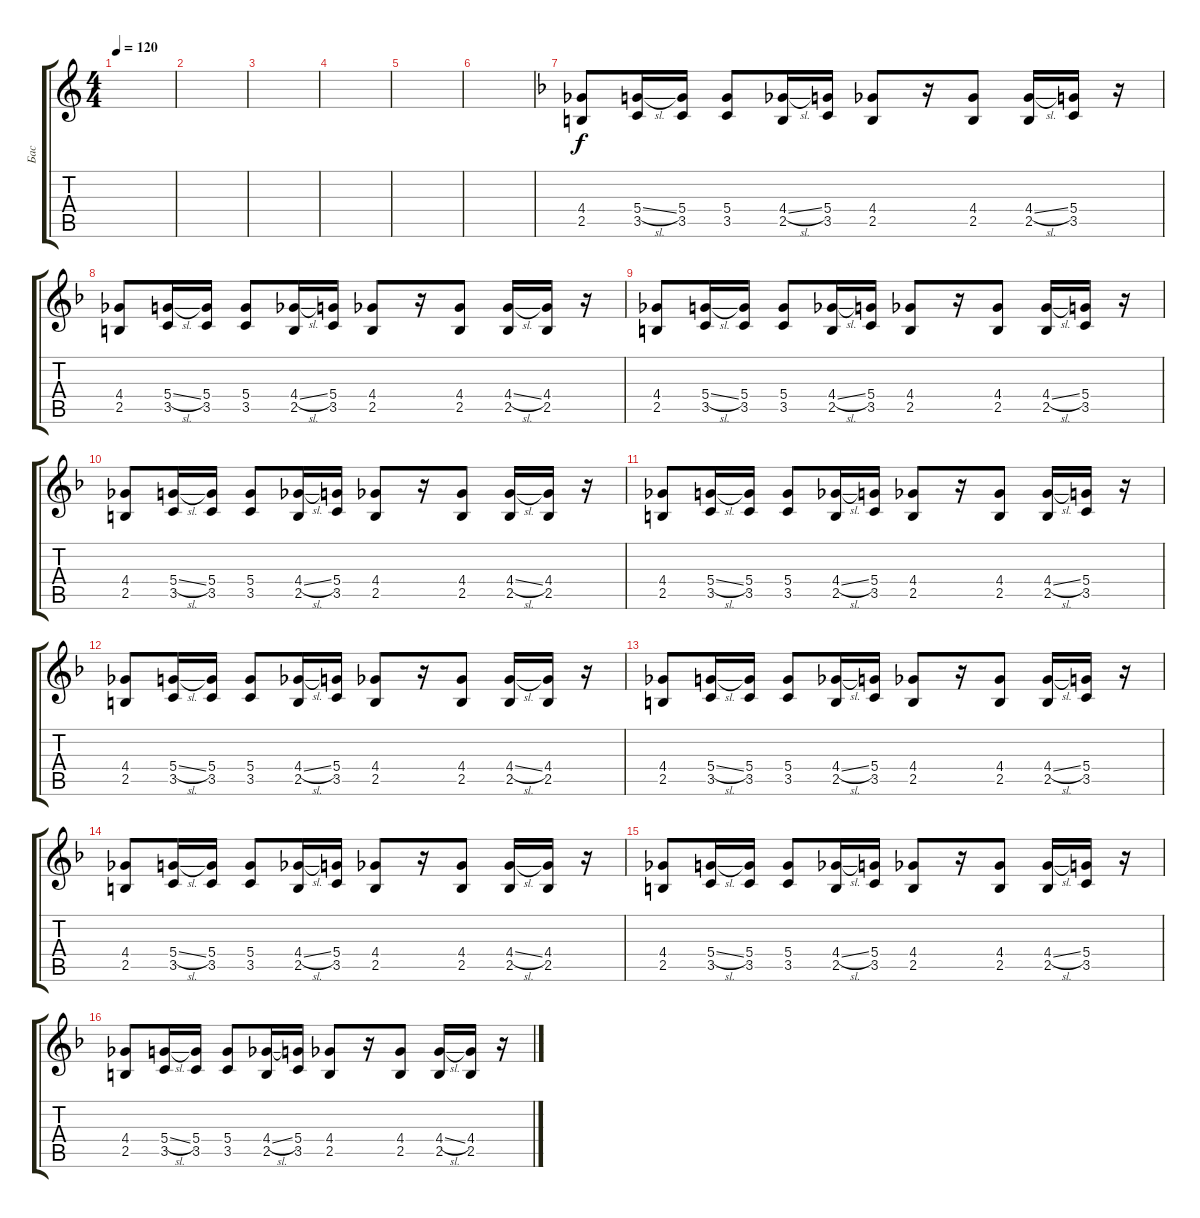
\track ("Бас" "Бас") {instrument electricbassfinger}
\staff {score tabs}
\tuning (E4 B3 G3 D3 A2 E2) {hide}
\ts (4 4)
\tempo 120
\clef g2
\ks c
|
|
|
|
|
|
\ks dminor
(4.4 2.5).8 (5.4{sl} 3.5).16 (5.4 3.5).16 (5.4 3.5).8 (4.4{sl} 2.5).16 (5.4 3.5).16 (4.4 2.5).8 r.16 (4.4 2.5).8 (4.4{sl} 2.5).16 (5.4 3.5).16 r.16 |
(4.4 2.5).8 (5.4{sl} 3.5).16 (5.4 3.5).16 (5.4 3.5).8 (4.4{sl} 2.5).16 (5.4 3.5).16 (4.4 2.5).8 r.16 (4.4 2.5).8 (4.4{sl} 2.5).16 (4.4 2.5).16 r.16 |
(4.4 2.5).8 (5.4{sl} 3.5).16 (5.4 3.5).16 (5.4 3.5).8 (4.4{sl} 2.5).16 (5.4 3.5).16 (4.4 2.5).8 r.16 (4.4 2.5).8 (4.4{sl} 2.5).16 (5.4 3.5).16 r.16 |
(4.4 2.5).8 (5.4{sl} 3.5).16 (5.4 3.5).16 (5.4 3.5).8 (4.4{sl} 2.5).16 (5.4 3.5).16 (4.4 2.5).8 r.16 (4.4 2.5).8 (4.4{sl} 2.5).16 (4.4 2.5).16 r.16 |
(4.4 2.5).8 (5.4{sl} 3.5).16 (5.4 3.5).16 (5.4 3.5).8 (4.4{sl} 2.5).16 (5.4 3.5).16 (4.4 2.5).8 r.16 (4.4 2.5).8 (4.4{sl} 2.5).16 (5.4 3.5).16 r.16 |
(4.4 2.5).8 (5.4{sl} 3.5).16 (5.4 3.5).16 (5.4 3.5).8 (4.4{sl} 2.5).16 (5.4 3.5).16 (4.4 2.5).8 r.16 (4.4 2.5).8 (4.4{sl} 2.5).16 (4.4 2.5).16 r.16 |
(4.4 2.5).8 (5.4{sl} 3.5).16 (5.4 3.5).16 (5.4 3.5).8 (4.4{sl} 2.5).16 (5.4 3.5).16 (4.4 2.5).8 r.16 (4.4 2.5).8 (4.4{sl} 2.5).16 (5.4 3.5).16 r.16 |
(4.4 2.5).8 (5.4{sl} 3.5).16 (5.4 3.5).16 (5.4 3.5).8 (4.4{sl} 2.5).16 (5.4 3.5).16 (4.4 2.5).8 r.16 (4.4 2.5).8 (4.4{sl} 2.5).16 (4.4 2.5).16 r.16 |
(4.4 2.5).8 (5.4{sl} 3.5).16 (5.4 3.5).16 (5.4 3.5).8 (4.4{sl} 2.5).16 (5.4 3.5).16 (4.4 2.5).8 r.16 (4.4 2.5).8 (4.4{sl} 2.5).16 (5.4 3.5).16 r.16 |
(4.4 2.5).8 (5.4{sl} 3.5).16 (5.4 3.5).16 (5.4 3.5).8 (4.4{sl} 2.5).16 (5.4 3.5).16 (4.4 2.5).8 r.16 (4.4 2.5).8 (4.4{sl} 2.5).16 (4.4 2.5).16 r.16
